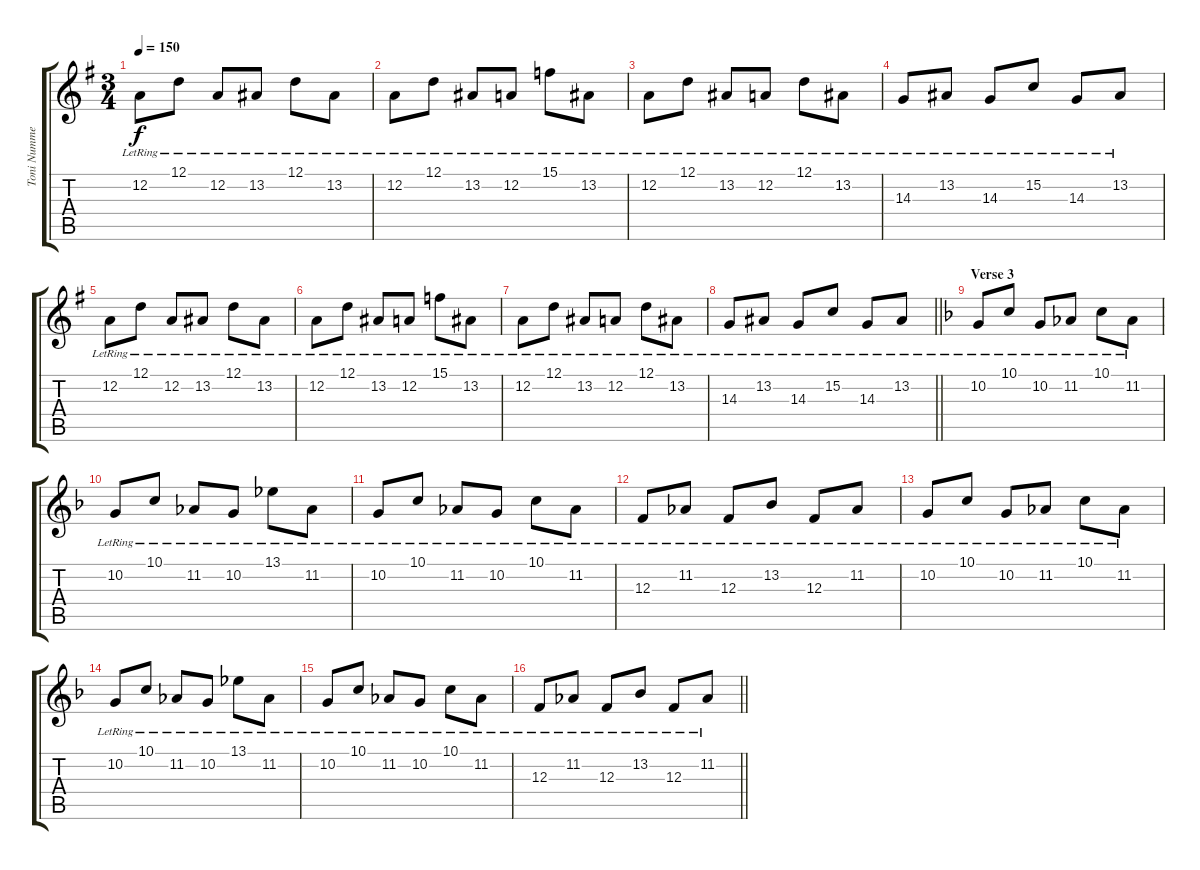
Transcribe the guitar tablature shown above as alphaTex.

\track ("Toni Nummelin (keyboard)" "Toni Numme") {instrument pad1newage}
\staff {score tabs}
\tuning (D4 A3 F3 C3 G2 D2) {hide}
\ts (3 4)
\tempo 150
\clef g2
\ks eminor
12.2{lr}.8{dy f} 12.1{lr}.8 12.2{lr}.8 13.2{lr}.8 12.1{lr}.8 13.2{lr}.8 |
12.2{lr}.8 12.1{lr}.8 13.2{lr}.8 12.2{lr}.8 15.1{lr}.8 13.2{lr}.8 |
12.2{lr}.8 12.1{lr}.8 13.2{lr}.8 12.2{lr}.8 12.1{lr}.8 13.2{lr}.8 |
14.3{lr}.8 13.2{lr}.8 14.3{lr}.8 15.2{lr}.8 14.3{lr}.8 13.2{lr}.8 |
12.2{lr}.8 12.1{lr}.8 12.2{lr}.8 13.2{lr}.8 12.1{lr}.8 13.2{lr}.8 |
12.2{lr}.8 12.1{lr}.8 13.2{lr}.8 12.2{lr}.8 15.1{lr}.8 13.2{lr}.8 |
12.2{lr}.8 12.1{lr}.8 13.2{lr}.8 12.2{lr}.8 12.1{lr}.8 13.2{lr}.8 |
\barLineRight lightlight
14.3{lr}.8 13.2{lr}.8 14.3{lr}.8 15.2{lr}.8 14.3{lr}.8 13.2{lr}.8 |
\section ("" "Verse 3")
\ks dminor
10.2{lr}.8 10.1{lr}.8 10.2{lr}.8 11.2{lr}.8 10.1{lr}.8 11.2{lr}.8 |
10.2{lr}.8 10.1{lr}.8 11.2{lr}.8 10.2{lr}.8 13.1{lr}.8 11.2{lr}.8 |
10.2{lr}.8 10.1{lr}.8 11.2{lr}.8 10.2{lr}.8 10.1{lr}.8 11.2{lr}.8 |
12.3{lr}.8 11.2{lr}.8 12.3{lr}.8 13.2{lr}.8 12.3{lr}.8 11.2{lr}.8 |
10.2{lr}.8 10.1{lr}.8 10.2{lr}.8 11.2{lr}.8 10.1{lr}.8 11.2{lr}.8 |
10.2{lr}.8 10.1{lr}.8 11.2{lr}.8 10.2{lr}.8 13.1{lr}.8 11.2{lr}.8 |
10.2{lr}.8 10.1{lr}.8 11.2{lr}.8 10.2{lr}.8 10.1{lr}.8 11.2{lr}.8 |
\barLineRight lightlight
12.3{lr}.8 11.2{lr}.8 12.3{lr}.8 13.2{lr}.8 12.3{lr}.8 11.2{lr}.8
